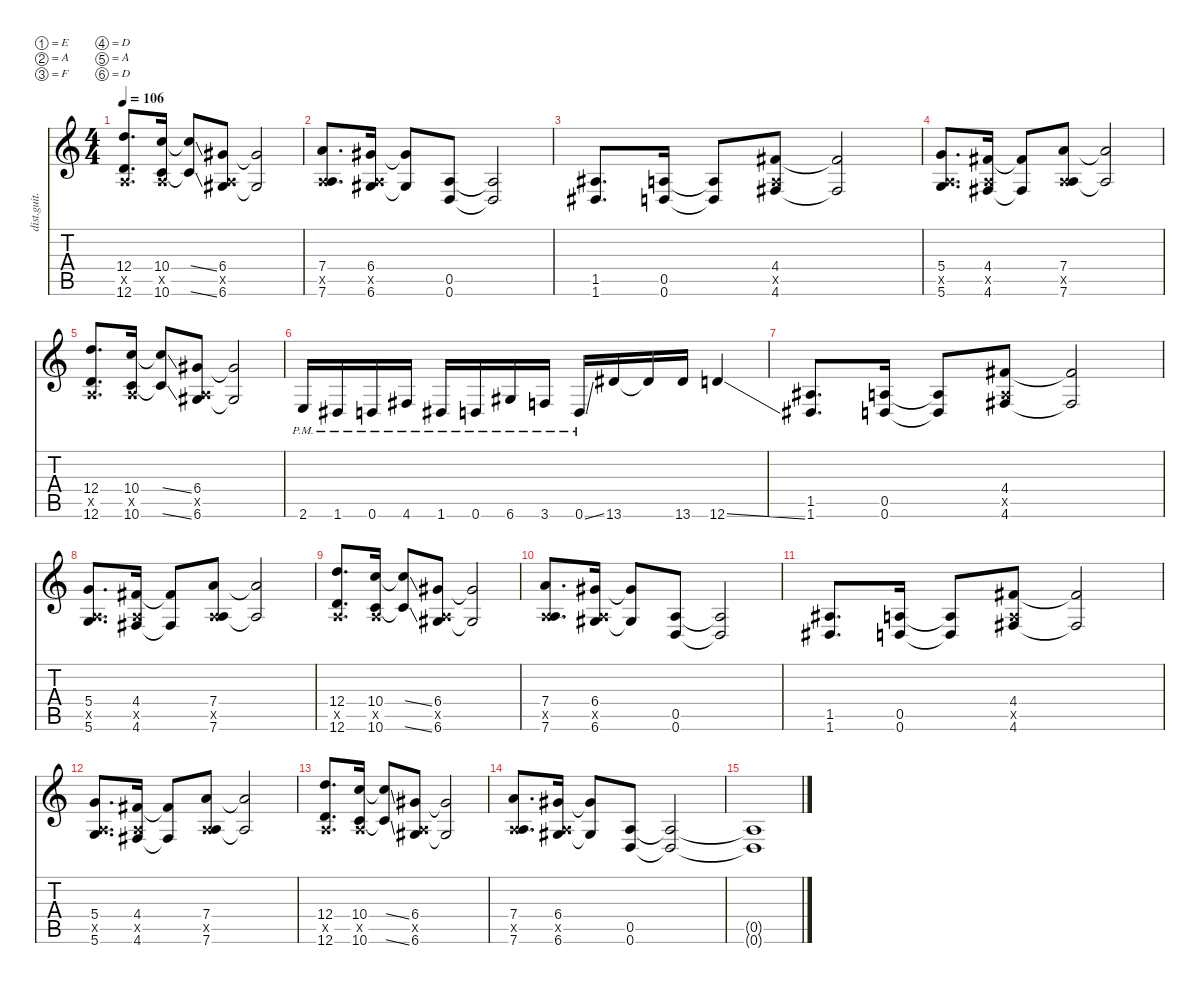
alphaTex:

\defaultSystemsLayout 4
\hideDynamics
\bracketExtendMode nobrackets
\otherSystemsTrackNameOrientation horizontal
\track ("Track 2" "dist.guit.") {instrument distortionguitar}
\staff {score tabs}
\tuning (E4 A3 F3 D3 A2 D2)
\ts (4 4)
\tempo 106
\clef g2
\ks c
(12.4 0.5{x} 12.6).8{d dy f beam Up} (10.4 0.5{x} 10.6).16{beam Up} (10.4{ss t} 10.6{ss t}).8{beam Up} (6.4{acc #} 0.5{x} 6.6{acc #}).8{beam Up} (6.4{t acc #} 6.6{t acc #}).2{beam Up} |
(7.4 0.5{x} 7.6).8{d beam Up} (6.4{acc #} 0.5{x} 6.6{acc #}).16{beam Up} (6.4{t acc #} 6.6{t acc #}).8{beam Up} (0.5 0.6).8{beam Up} (0.5{t} 0.6{t}).2{beam Up} |
(1.5{acc #} 1.6{acc #}).8{d beam Up} (0.5 0.6).16{beam Up} (0.5{t} 0.6{t}).8{beam Up} (4.4{acc #} 0.5{x} 4.6{acc #}).8{beam Up} (4.4{t acc #} 4.6{t acc #}).2{beam Up} |
(5.4 0.5{x} 5.6).8{d beam Up} (4.4{acc #} 0.5{x} 4.6{acc #}).16{beam Up} (4.4{t acc #} 4.6{t acc #}).8{beam Up} (7.4 0.5{x} 7.6).8{beam Up} (7.4{t} 7.6{t}).2{beam Up} |
(12.4 0.5{x} 12.6).8{d beam Up} (10.4 0.5{x} 10.6).16{beam Up} (10.4{ss t} 10.6{ss t}).8{beam Up} (6.4{acc #} 0.5{x} 6.6{acc #}).8{beam Up} (6.4{t acc #} 6.6{t acc #}).2{beam Up} |
2.6{pm}.16{beam Up} 1.6{pm acc #}.16{beam Up} 0.6{pm}.16{beam Up} 4.6{pm acc #}.16{beam Up} 1.6{pm acc #}.16{beam Up} 0.6{pm}.16{beam Up} 6.6{pm acc #}.16{beam Up} 3.6{pm}.16{beam Up} 0.6{ss pm}.16{beam Up} 13.6{acc #}.16{beam Up} 13.6{t acc #}.16{beam Up} 13.6{acc #}.16{beam Up} 12.6{ss}.4{beam Up} |
(1.5{acc #} 1.6{acc #}).8{d beam Up} (0.5 0.6).16{beam Up} (0.5{t} 0.6{t}).8{beam Up} (4.4{acc #} 0.5{x} 4.6{acc #}).8{beam Up} (4.4{t acc #} 4.6{t acc #}).2{beam Up} |
(5.4 0.5{x} 5.6).8{d beam Up} (4.4{acc #} 0.5{x} 4.6{acc #}).16{beam Up} (4.4{t acc #} 4.6{t acc #}).8{beam Up} (7.4 0.5{x} 7.6).8{beam Up} (7.4{t} 7.6{t}).2{beam Up} |
(12.4 0.5{x} 12.6).8{d beam Up} (10.4 0.5{x} 10.6).16{beam Up} (10.4{ss t} 10.6{ss t}).8{beam Up} (6.4{acc #} 0.5{x} 6.6{acc #}).8{beam Up} (6.4{t acc #} 6.6{t acc #}).2{beam Up} |
(7.4 0.5{x} 7.6).8{d beam Up} (6.4{acc #} 0.5{x} 6.6{acc #}).16{beam Up} (6.4{t acc #} 6.6{t acc #}).8{beam Up} (0.5 0.6).8{beam Up} (0.5{t} 0.6{t}).2{beam Up} |
(1.5{acc #} 1.6{acc #}).8{d beam Up} (0.5 0.6).16{beam Up} (0.5{t} 0.6{t}).8{beam Up} (4.4{acc #} 0.5{x} 4.6{acc #}).8{beam Up} (4.4{t acc #} 4.6{t acc #}).2{beam Up} |
(5.4 0.5{x} 5.6).8{d beam Up} (4.4{acc #} 0.5{x} 4.6{acc #}).16{beam Up} (4.4{t acc #} 4.6{t acc #}).8{beam Up} (7.4 0.5{x} 7.6).8{beam Up} (7.4{t} 7.6{t}).2{beam Up} |
(12.4 0.5{x} 12.6).8{d beam Up} (10.4 0.5{x} 10.6).16{beam Up} (10.4{ss t} 10.6{ss t}).8{beam Up} (6.4{acc #} 0.5{x} 6.6{acc #}).8{beam Up} (6.4{t acc #} 6.6{t acc #}).2{beam Up} |
(7.4 0.5{x} 7.6).8{d beam Up} (6.4{acc #} 0.5{x} 6.6{acc #}).16{beam Up} (6.4{t acc #} 6.6{t acc #}).8{beam Up} (0.5 0.6).8{beam Up} (0.5{t} 0.6{t}).2{beam Up} |
(0.5{t} 0.6{t}).1{beam Up}
